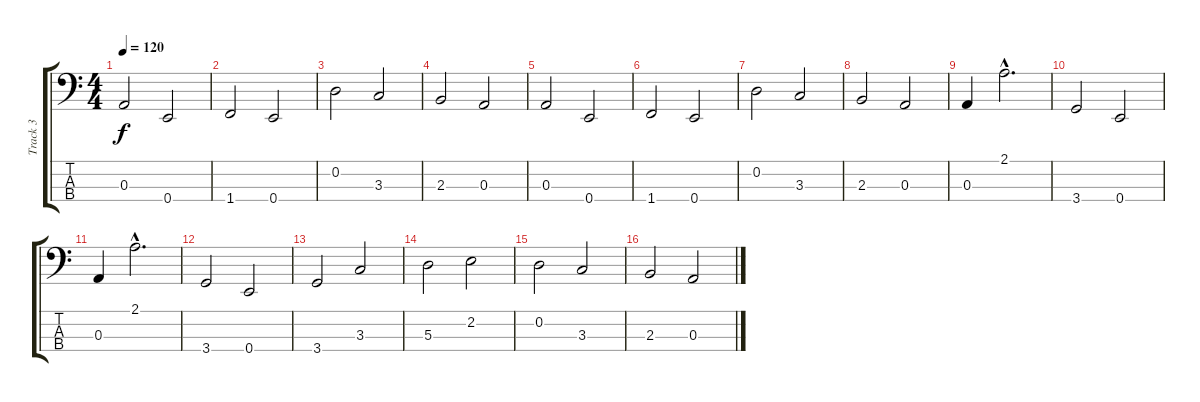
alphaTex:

\track ("Track 3" "Track 3") {instrument electricbassfinger}
\staff {score tabs}
\tuning (G2 D2 A1 E1) {hide}
\ts (4 4)
\tempo 120
\clef f4
\ks c
0.3.2{dy f instrument electricbassfinger} 0.4.2 |
1.4.2 0.4.2 |
0.2.2 3.3.2 |
2.3.2 0.3.2 |
0.3.2 0.4.2 |
1.4.2 0.4.2 |
0.2.2 3.3.2 |
2.3.2 0.3.2 |
0.3.4 2.1{hac}.2{d} |
3.4.2 0.4.2 |
0.3.4 2.1{hac}.2{d} |
3.4.2 0.4.2 |
3.4.2 3.3.2 |
5.3.2 2.2.2 |
0.2.2 3.3.2 |
2.3.2 0.3.2
